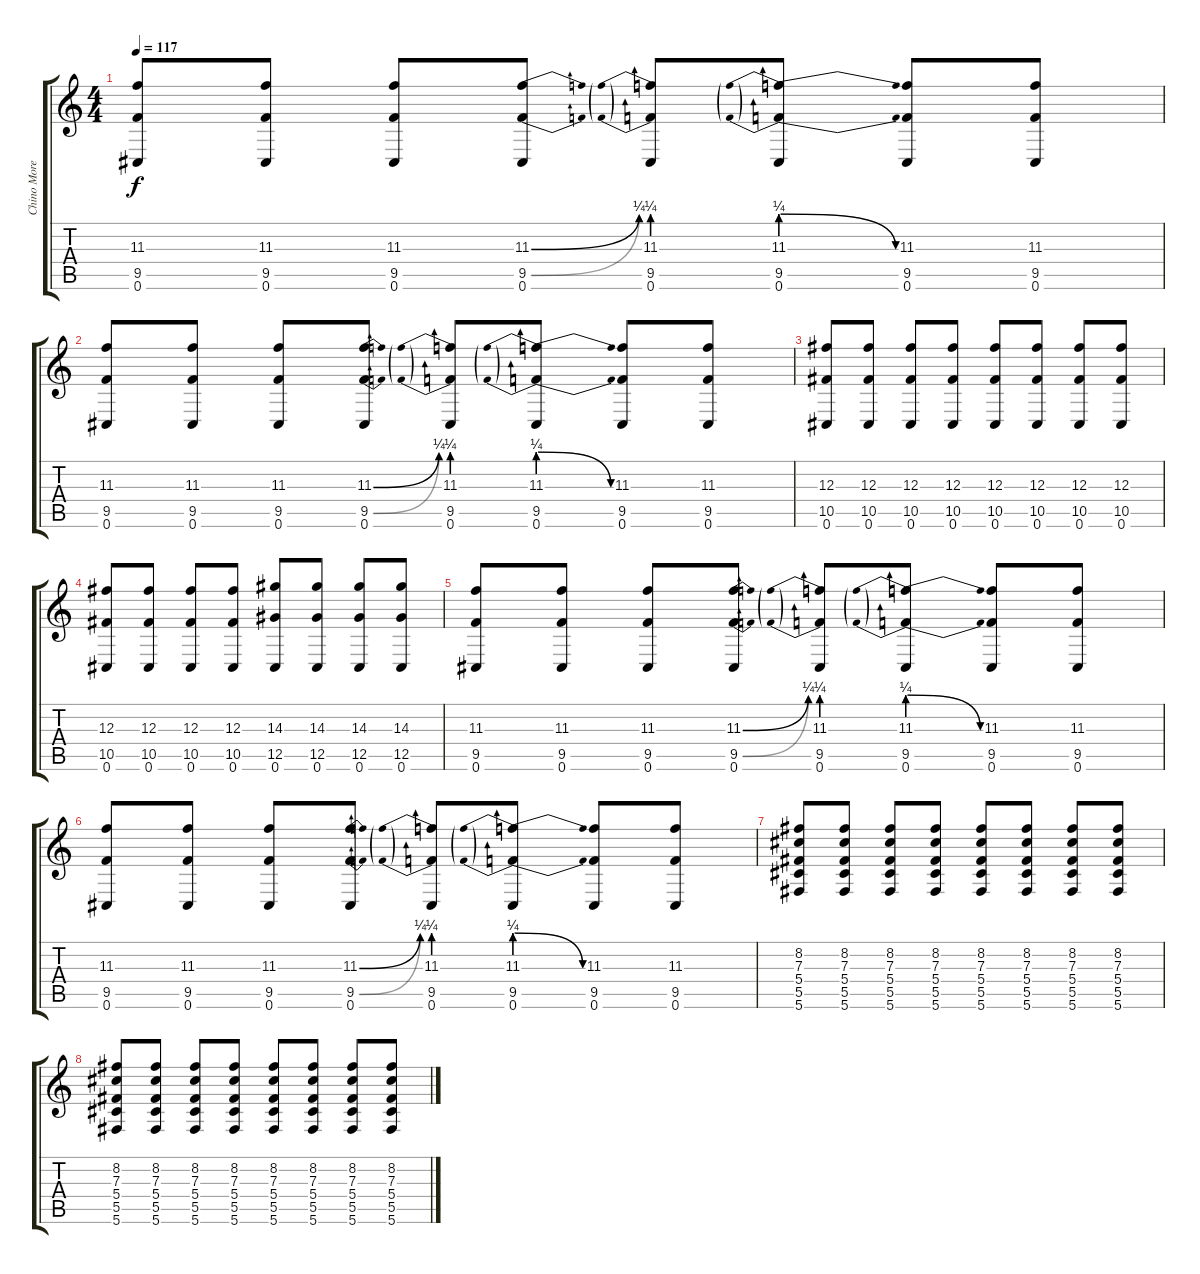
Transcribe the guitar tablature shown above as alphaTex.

\track ("Chino Moreno" "Chino More") {instrument distortionguitar}
\staff {score tabs}
\tuning (Eb4 Bb3 Gb3 Db3 Ab2 Db2) {hide}
\ts (4 4)
\tempo 117
\clef g2
\ks c
(11.3 9.5 0.6).8{dy f} (11.3 9.5 0.6).8 (11.3 9.5 0.6).8 (11.3{be (bend 0 0 60 1)} 9.5{be (bend 0 0 60 1)} 0.6).8 (11.3{be (prebend 0 1 60 1)} 9.5{be (prebend 0 1 60 1)} 0.6).8 (11.3{be (prebendrelease 0 1 60 0)} 9.5{be (prebendrelease 0 1 60 0)} 0.6).8 (11.3 9.5 0.6).8 (11.3 9.5 0.6).8 |
(11.3 9.5 0.6).8 (11.3 9.5 0.6).8 (11.3 9.5 0.6).8 (11.3{be (bend 0 0 60 1)} 9.5{be (bend 0 0 60 1)} 0.6).8 (11.3{be (prebend 0 1 60 1)} 9.5{be (prebend 0 1 60 1)} 0.6).8 (11.3{be (prebendrelease 0 1 60 0)} 9.5{be (prebendrelease 0 1 60 0)} 0.6).8 (11.3 9.5 0.6).8 (11.3 9.5 0.6).8 |
(12.3 10.5 0.6).8 (12.3 10.5 0.6).8 (12.3 10.5 0.6).8 (12.3 10.5 0.6).8 (12.3 10.5 0.6).8 (12.3 10.5 0.6).8 (12.3 10.5 0.6).8 (12.3 10.5 0.6).8 |
(12.3 10.5 0.6).8 (12.3 10.5 0.6).8 (12.3 10.5 0.6).8 (12.3 10.5 0.6).8 (14.3 12.5 0.6).8 (14.3 12.5 0.6).8 (14.3 12.5 0.6).8 (14.3 12.5 0.6).8 |
(11.3 9.5 0.6).8 (11.3 9.5 0.6).8 (11.3 9.5 0.6).8 (11.3{be (bend 0 0 60 1)} 9.5{be (bend 0 0 60 1)} 0.6).8 (11.3{be (prebend 0 1 60 1)} 9.5{be (prebend 0 1 60 1)} 0.6).8 (11.3{be (prebendrelease 0 1 60 0)} 9.5{be (prebendrelease 0 1 60 0)} 0.6).8 (11.3 9.5 0.6).8 (11.3 9.5 0.6).8 |
(11.3 9.5 0.6).8 (11.3 9.5 0.6).8 (11.3 9.5 0.6).8 (11.3{be (bend 0 0 60 1)} 9.5{be (bend 0 0 60 1)} 0.6).8 (11.3{be (prebend 0 1 60 1)} 9.5{be (prebend 0 1 60 1)} 0.6).8 (11.3{be (prebendrelease 0 1 60 0)} 9.5{be (prebendrelease 0 1 60 0)} 0.6).8 (11.3 9.5 0.6).8 (11.3 9.5 0.6).8 |
(8.2 7.3 5.4 5.5 5.6).8 (8.2 7.3 5.4 5.5 5.6).8 (8.2 7.3 5.4 5.5 5.6).8 (8.2 7.3 5.4 5.5 5.6).8 (8.2 7.3 5.4 5.5 5.6).8 (8.2 7.3 5.4 5.5 5.6).8 (8.2 7.3 5.4 5.5 5.6).8 (8.2 7.3 5.4 5.5 5.6).8 |
(8.2 7.3 5.4 5.5 5.6).8 (8.2 7.3 5.4 5.5 5.6).8 (8.2 7.3 5.4 5.5 5.6).8 (8.2 7.3 5.4 5.5 5.6).8 (8.2 7.3 5.4 5.5 5.6).8 (8.2 7.3 5.4 5.5 5.6).8 (8.2 7.3 5.4 5.5 5.6).8 (8.2{ss} 7.3{ss} 5.4{ss} 5.5{ss} 5.6{ss}).8
